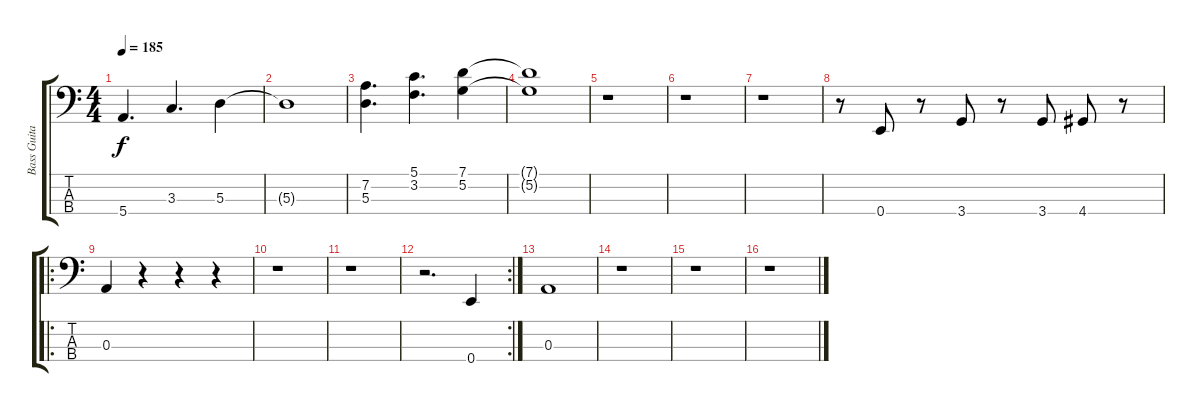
\track ("Bass Guitar" "Bass Guita") {instrument electricbassfinger}
\staff {score tabs}
\tuning (G2 D2 A1 E1) {hide}
\ts (4 4)
\tempo 185
\clef f4
\ks c
5.4.4{d dy f} 3.3.4{d} 5.3.4 |
5.3{t}.1 |
(7.2 5.3).4{d} (5.1 3.2).4{d} (7.1 5.2).4 |
(7.1{t} 5.2{t}).1 |
r.1 |
r.1 |
r.1 |
r.8 0.4.8 r.8 3.4.8 r.8 3.4.8 4.4.8 r.8 |
\ro
0.3.4 r.4 r.4 r.4 |
r.1 |
r.1 |
\rc 2
r.2{d} 0.4.4 |
0.3.1 |
r.1 |
r.1 |
r.1
